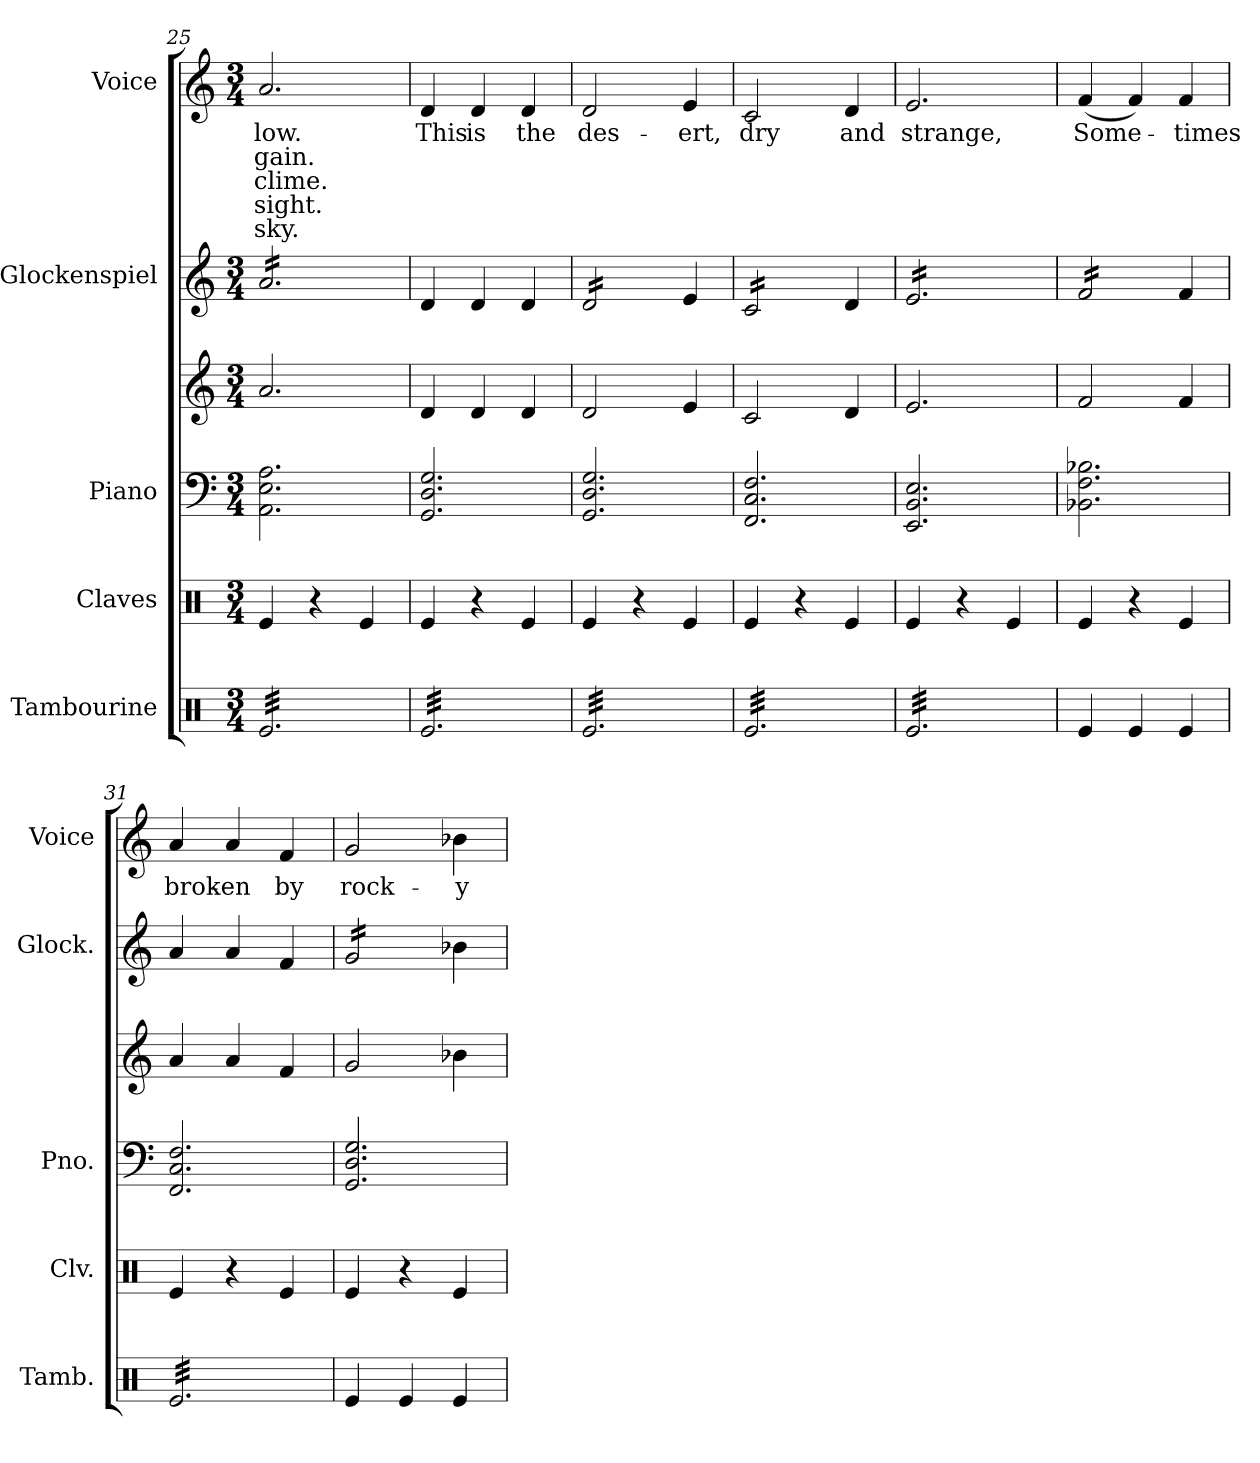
**kern	**kern	**kern	**kern	**kern	**kern	**text	**text	**text	**text	**text
*part5	*part4	*part3	*part3	*part2	*part1	*part1	*part1	*part1	*part1	*part1
*staff6	*staff5	*staff4	*staff3	*staff2	*staff1	*staff1	*staff1	*staff1	*staff1	*staff1
*I"Tambourine	*I"Claves	*I"Piano	*	*I"Glockenspiel	*I"Voice	*	*	*	*	*
*I'Tamb.	*I'Clv.	*I'Pno.	*	*I'Glock.	*I'Voice	*	*	*	*	*
*clefX	*clefX	*clefF4	*clefG2	*clefG2	*clefG2	*	*	*	*	*
*	*	*	*	*ITrd-14c-24	*	*	*	*	*	*
*k[]	*k[]	*k[]	*k[]	*k[]	*k[]	*	*	*	*	*
*C:	*C:	*C:	*C:	*C:	*C:	*	*	*	*	*
*M3/4	*M3/4	*M3/4	*M3/4	*M3/4	*M3/4	*	*	*	*	*
=25	=25	=25	=25	=25	=25	=25	=25	=25	=25	=25
!	!	!	!	!	!	!LO:LY:b:color=#000000	!LO:LY:b:color=#000000	!LO:LY:b:color=#000000	!LO:LY:b:color=#000000	!LO:LY:b:color=#000000
*tremolo	*	*	*	*	*	*	*	*	*	*
*	*	*	*	*tremolo	*	*	*	*	*	*
32Rei/LLL	4Rei/	2.AAi\ 2.Ei 2.Ai	2.ai/	16aaai/LL	2.ai/	low.	-gain.	clime.	sight.	sky.
32Rei/	.	.	.	.	.	.	.	.	.	.
32Rei/	.	.	.	16aaai/	.	.	.	.	.	.
32Rei/	.	.	.	.	.	.	.	.	.	.
32Rei/	.	.	.	16aaai/	.	.	.	.	.	.
32Rei/	.	.	.	.	.	.	.	.	.	.
32Rei/	.	.	.	16aaai/	.	.	.	.	.	.
32Rei/	.	.	.	.	.	.	.	.	.	.
32Rei/	4r	.	.	16aaai/	.	.	.	.	.	.
32Rei/	.	.	.	.	.	.	.	.	.	.
32Rei/	.	.	.	16aaai/	.	.	.	.	.	.
32Rei/	.	.	.	.	.	.	.	.	.	.
32Rei/	.	.	.	16aaai/	.	.	.	.	.	.
32Rei/	.	.	.	.	.	.	.	.	.	.
32Rei/	.	.	.	16aaai/	.	.	.	.	.	.
32Rei/	.	.	.	.	.	.	.	.	.	.
32Rei/	4Rei/	.	.	16aaai/	.	.	.	.	.	.
32Rei/	.	.	.	.	.	.	.	.	.	.
32Rei/	.	.	.	16aaai/	.	.	.	.	.	.
32Rei/	.	.	.	.	.	.	.	.	.	.
32Rei/	.	.	.	16aaai/	.	.	.	.	.	.
32Rei/	.	.	.	.	.	.	.	.	.	.
32Rei/	.	.	.	16aaai/JJ	.	.	.	.	.	.
*	*	*	*	*Xtremolo	*	*	*	*	*	*
32Rei/JJJ	.	.	.	.	.	.	.	.	.	.
!!LO:LB:g=z
=26	=26	=26	=26	=26	=26	=26	=26	=26	=26	=26
!	!	!	!	!	!	!LO:LY:b:color=#000000	!	!	!	!
(32Rei/LLL	4Rei/	2.GGi/ 2.Di 2.Gi	4di/	4dddi/	4di/	This	.	.	.	.
(32Rei/	.	.	.	.	.	.	.	.	.	.
(32Rei/	.	.	.	.	.	.	.	.	.	.
(32Rei/	.	.	.	.	.	.	.	.	.	.
(32Rei/	.	.	.	.	.	.	.	.	.	.
(32Rei/	.	.	.	.	.	.	.	.	.	.
(32Rei/	.	.	.	.	.	.	.	.	.	.
(32Rei/	.	.	.	.	.	.	.	.	.	.
!	!	!	!	!	!	!LO:LY:b:color=#000000	!	!	!	!
(32Rei/	4r	.	4di/	4dddi/	4di/	is	.	.	.	.
(32Rei/	.	.	.	.	.	.	.	.	.	.
(32Rei/	.	.	.	.	.	.	.	.	.	.
(32Rei/	.	.	.	.	.	.	.	.	.	.
(32Rei/	.	.	.	.	.	.	.	.	.	.
(32Rei/	.	.	.	.	.	.	.	.	.	.
(32Rei/	.	.	.	.	.	.	.	.	.	.
(32Rei/	.	.	.	.	.	.	.	.	.	.
!	!	!	!	!	!	!LO:LY:b:color=#000000	!	!	!	!
(32Rei/	4Rei/	.	4di/	4dddi/	4di/	the	.	.	.	.
(32Rei/	.	.	.	.	.	.	.	.	.	.
(32Rei/	.	.	.	.	.	.	.	.	.	.
(32Rei/	.	.	.	.	.	.	.	.	.	.
(32Rei/	.	.	.	.	.	.	.	.	.	.
(32Rei/	.	.	.	.	.	.	.	.	.	.
(32Rei/	.	.	.	.	.	.	.	.	.	.
(32Rei/JJJ	.	.	.	.	.	.	.	.	.	.
=27	=27	=27	=27	=27	=27	=27	=27	=27	=27	=27
!	!	!	!	!	!	!LO:LY:b:color=#000000	!	!	!	!
*	*	*	*	*tremolo	*	*	*	*	*	*
32Rei/)LLL	4Rei/	2.GGi/ 2.Di 2.Gi	2di/	16dddi/LL	2di/	des-	.	.	.	.
32Rei/)	.	.	.	.	.	.	.	.	.	.
32Rei/)	.	.	.	16dddi/	.	.	.	.	.	.
32Rei/)	.	.	.	.	.	.	.	.	.	.
32Rei/)	.	.	.	16dddi/	.	.	.	.	.	.
32Rei/)	.	.	.	.	.	.	.	.	.	.
32Rei/)	.	.	.	16dddi/	.	.	.	.	.	.
32Rei/)	.	.	.	.	.	.	.	.	.	.
32Rei/)	4r	.	.	16dddi/	.	.	.	.	.	.
32Rei/)	.	.	.	.	.	.	.	.	.	.
32Rei/)	.	.	.	16dddi/	.	.	.	.	.	.
32Rei/)	.	.	.	.	.	.	.	.	.	.
32Rei/)	.	.	.	16dddi/	.	.	.	.	.	.
32Rei/)	.	.	.	.	.	.	.	.	.	.
32Rei/)	.	.	.	16dddi/JJ	.	.	.	.	.	.
*	*	*	*	*Xtremolo	*	*	*	*	*	*
32Rei/)	.	.	.	.	.	.	.	.	.	.
!	!	!	!	!	!	!LO:LY:b:color=#000000	!	!	!	!
32Rei/)	4Rei/	.	4ei/	4eeei/	4ei/	-ert,	.	.	.	.
32Rei/)	.	.	.	.	.	.	.	.	.	.
32Rei/)	.	.	.	.	.	.	.	.	.	.
32Rei/)	.	.	.	.	.	.	.	.	.	.
32Rei/)	.	.	.	.	.	.	.	.	.	.
32Rei/)	.	.	.	.	.	.	.	.	.	.
32Rei/)	.	.	.	.	.	.	.	.	.	.
32Rei/)JJJ	.	.	.	.	.	.	.	.	.	.
=28	=28	=28	=28	=28	=28	=28	=28	=28	=28	=28
!	!	!	!	!	!	!LO:LY:b:color=#000000	!	!	!	!
*	*	*	*	*tremolo	*	*	*	*	*	*
(32Rei/LLL	4Rei/	2.FFi/ 2.Ci 2.Fi	2ci/	16ccci/LL	2ci/	dry	.	.	.	.
(32Rei/	.	.	.	.	.	.	.	.	.	.
(32Rei/	.	.	.	16ccci/	.	.	.	.	.	.
(32Rei/	.	.	.	.	.	.	.	.	.	.
(32Rei/	.	.	.	16ccci/	.	.	.	.	.	.
(32Rei/	.	.	.	.	.	.	.	.	.	.
(32Rei/	.	.	.	16ccci/	.	.	.	.	.	.
(32Rei/	.	.	.	.	.	.	.	.	.	.
(32Rei/	4r	.	.	16ccci/	.	.	.	.	.	.
(32Rei/	.	.	.	.	.	.	.	.	.	.
(32Rei/	.	.	.	16ccci/	.	.	.	.	.	.
(32Rei/	.	.	.	.	.	.	.	.	.	.
(32Rei/	.	.	.	16ccci/	.	.	.	.	.	.
(32Rei/	.	.	.	.	.	.	.	.	.	.
(32Rei/	.	.	.	16ccci/JJ	.	.	.	.	.	.
*	*	*	*	*Xtremolo	*	*	*	*	*	*
(32Rei/	.	.	.	.	.	.	.	.	.	.
!	!	!	!	!	!	!LO:LY:b:color=#000000	!	!	!	!
(32Rei/	4Rei/	.	4di/	4dddi/	4di/	and	.	.	.	.
(32Rei/	.	.	.	.	.	.	.	.	.	.
(32Rei/	.	.	.	.	.	.	.	.	.	.
(32Rei/	.	.	.	.	.	.	.	.	.	.
(32Rei/	.	.	.	.	.	.	.	.	.	.
(32Rei/	.	.	.	.	.	.	.	.	.	.
(32Rei/	.	.	.	.	.	.	.	.	.	.
(32Rei/JJJ	.	.	.	.	.	.	.	.	.	.
=29	=29	=29	=29	=29	=29	=29	=29	=29	=29	=29
!	!	!	!	!	!	!LO:LY:b:color=#000000	!	!	!	!
*	*	*	*	*tremolo	*	*	*	*	*	*
32Rei/)LLL	4Rei/	2.EEi/ 2.BBi 2.Ei	2.ei/	16eeei/LL	2.ei/	strange,	.	.	.	.
32Rei/)	.	.	.	.	.	.	.	.	.	.
32Rei/)	.	.	.	16eeei/	.	.	.	.	.	.
32Rei/)	.	.	.	.	.	.	.	.	.	.
32Rei/)	.	.	.	16eeei/	.	.	.	.	.	.
32Rei/)	.	.	.	.	.	.	.	.	.	.
32Rei/)	.	.	.	16eeei/	.	.	.	.	.	.
32Rei/)	.	.	.	.	.	.	.	.	.	.
32Rei/)	4r	.	.	16eeei/	.	.	.	.	.	.
32Rei/)	.	.	.	.	.	.	.	.	.	.
32Rei/)	.	.	.	16eeei/	.	.	.	.	.	.
32Rei/)	.	.	.	.	.	.	.	.	.	.
32Rei/)	.	.	.	16eeei/	.	.	.	.	.	.
32Rei/)	.	.	.	.	.	.	.	.	.	.
32Rei/)	.	.	.	16eeei/	.	.	.	.	.	.
32Rei/)	.	.	.	.	.	.	.	.	.	.
32Rei/)	4Rei/	.	.	16eeei/	.	.	.	.	.	.
32Rei/)	.	.	.	.	.	.	.	.	.	.
32Rei/)	.	.	.	16eeei/	.	.	.	.	.	.
32Rei/)	.	.	.	.	.	.	.	.	.	.
32Rei/)	.	.	.	16eeei/	.	.	.	.	.	.
32Rei/)	.	.	.	.	.	.	.	.	.	.
32Rei/)	.	.	.	16eeei/JJ	.	.	.	.	.	.
32Rei/)JJJ	.	.	.	.	.	.	.	.	.	.
*Xtremolo	*	*	*	*	*	*	*	*	*	*
=30	=30	=30	=30	=30	=30	=30	=30	=30	=30	=30
!	!	!	!	!	!	!LO:LY:b:color=#000000	!	!	!	!
4Rei/	4Rei/	2.BB-Xi\ 2.Fi 2.B-Xi	2fi/	16fffi/LL	(4fi/	Some-	.	.	.	.
.	.	.	.	16fffi/	.	.	.	.	.	.
.	.	.	.	16fffi/	.	.	.	.	.	.
.	.	.	.	16fffi/	.	.	.	.	.	.
4Rei/	4r	.	.	16fffi/	4fi/)	.	.	.	.	.
.	.	.	.	16fffi/	.	.	.	.	.	.
.	.	.	.	16fffi/	.	.	.	.	.	.
.	.	.	.	16fffi/JJ	.	.	.	.	.	.
*	*	*	*	*Xtremolo	*	*	*	*	*	*
!	!	!	!	!	!	!LO:LY:b:color=#000000	!	!	!	!
4Rei/	4Rei/	.	4fi/	4fffi/	4fi/	-times	.	.	.	.
=31	=31	=31	=31	=31	=31	=31	=31	=31	=31	=31
!	!	!	!	!	!	!LO:LY:b:color=#000000	!	!	!	!
*tremolo	*	*	*	*	*	*	*	*	*	*
32Rei/LLL	4Rei/	2.FFi/ 2.Ci 2.Fi	4ai/	4aaai/	4ai/	brok-	.	.	.	.
32Rei/	.	.	.	.	.	.	.	.	.	.
32Rei/	.	.	.	.	.	.	.	.	.	.
32Rei/	.	.	.	.	.	.	.	.	.	.
32Rei/	.	.	.	.	.	.	.	.	.	.
32Rei/	.	.	.	.	.	.	.	.	.	.
32Rei/	.	.	.	.	.	.	.	.	.	.
32Rei/	.	.	.	.	.	.	.	.	.	.
!	!	!	!	!	!	!LO:LY:b:color=#000000	!	!	!	!
32Rei/	4r	.	4ai/	4aaai/	4ai/	-en	.	.	.	.
32Rei/	.	.	.	.	.	.	.	.	.	.
32Rei/	.	.	.	.	.	.	.	.	.	.
32Rei/	.	.	.	.	.	.	.	.	.	.
32Rei/	.	.	.	.	.	.	.	.	.	.
32Rei/	.	.	.	.	.	.	.	.	.	.
32Rei/	.	.	.	.	.	.	.	.	.	.
32Rei/	.	.	.	.	.	.	.	.	.	.
!	!	!	!	!	!	!LO:LY:b:color=#000000	!	!	!	!
32Rei/	4Rei/	.	4fi/	4fffi/	4fi/	by	.	.	.	.
32Rei/	.	.	.	.	.	.	.	.	.	.
32Rei/	.	.	.	.	.	.	.	.	.	.
32Rei/	.	.	.	.	.	.	.	.	.	.
32Rei/	.	.	.	.	.	.	.	.	.	.
32Rei/	.	.	.	.	.	.	.	.	.	.
32Rei/	.	.	.	.	.	.	.	.	.	.
32Rei/JJJ	.	.	.	.	.	.	.	.	.	.
*Xtremolo	*	*	*	*	*	*	*	*	*	*
=32	=32	=32	=32	=32	=32	=32	=32	=32	=32	=32
!	!	!	!	!	!	!LO:LY:b:color=#000000	!	!	!	!
*	*	*	*	*tremolo	*	*	*	*	*	*
4Rei/	4Rei/	2.GGi/ 2.Di 2.Gi	2gi/	16gggi/LL	2gi/	rock-	.	.	.	.
.	.	.	.	16gggi/	.	.	.	.	.	.
.	.	.	.	16gggi/	.	.	.	.	.	.
.	.	.	.	16gggi/	.	.	.	.	.	.
4Rei/	4r	.	.	16gggi/	.	.	.	.	.	.
.	.	.	.	16gggi/	.	.	.	.	.	.
.	.	.	.	16gggi/	.	.	.	.	.	.
.	.	.	.	16gggi/JJ	.	.	.	.	.	.
*	*	*	*	*Xtremolo	*	*	*	*	*	*
!	!	!	!	!	!	!LO:LY:b:color=#000000	!	!	!	!
4Rei/	4Rei/	.	4b-Xi\	4bbb-Xi\	4b-Xi\	-y	.	.	.	.
=	=	=	=	=	=	=	=	=	=	=
*-	*-	*-	*-	*-	*-	*-	*-	*-	*-	*-
